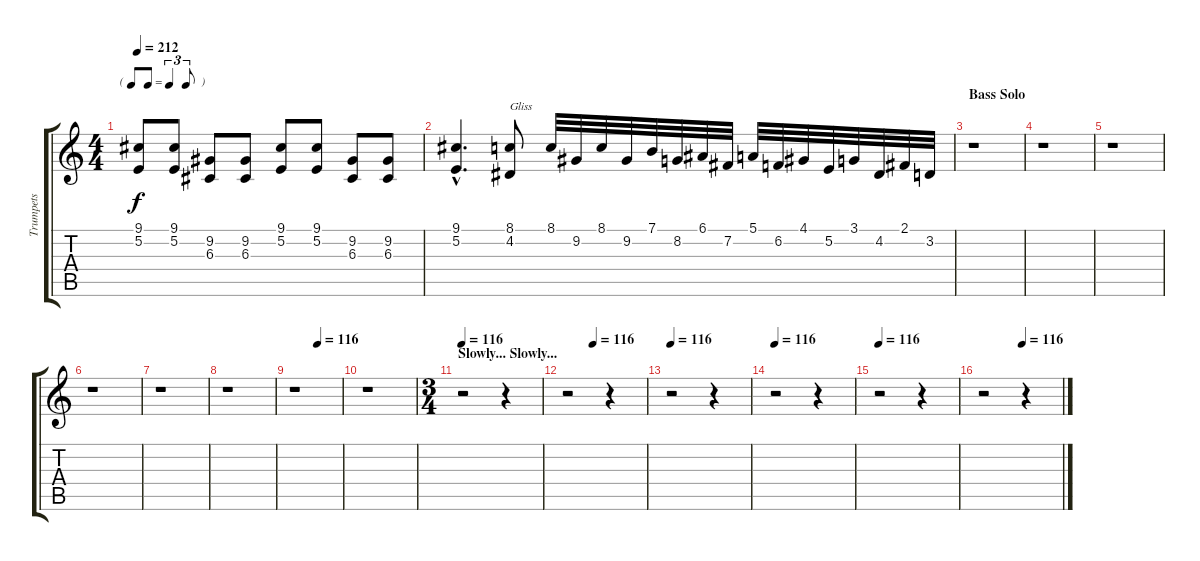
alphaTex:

\track ("Trumpets" "Trumpets") {instrument brasssection}
\staff {score tabs}
\tuning (E4 B3 G3 D3 A2 E2) {hide}
\ts (4 4)
\tf triplet8th
\tempo 212
\clef g2
\ks c
(9.1 5.2).8{dy f} (9.1 5.2).8 (9.2 6.3).8 (9.2 6.3).8 (9.1 5.2).8 (9.1 5.2).8 (9.2 6.3).8 (9.2 6.3).8 |
(9.1{hac} 5.2{hac}).4{d} (8.1 4.2).8{txt "Gliss"} 8.1.32 9.2.32 8.1.32 9.2.32 7.1.32 8.2.32 6.1.32 7.2.32 5.1.32 6.2.32 4.1.32 5.2.32 3.1.32 4.2.32 2.1.32 3.2.32 |
\section ("" "Bass Solo")
r.1 |
r.1 |
r.1 |
r.1 |
r.1 |
r.1 |
\tempo (116 0.5)
r.1 |
r.1 |
\ts (3 4)
\section ("" "Slowly... Slowly...")
\tempo 116
r.2 r.4 |
\tempo (116 0.3333333333333333)
r.2 r.4 |
\tempo 116
r.2 r.4 |
\tempo 116
r.2 r.4 |
\tempo 116
r.2 r.4 |
\tempo (116 0.5)
r.2 r.4
